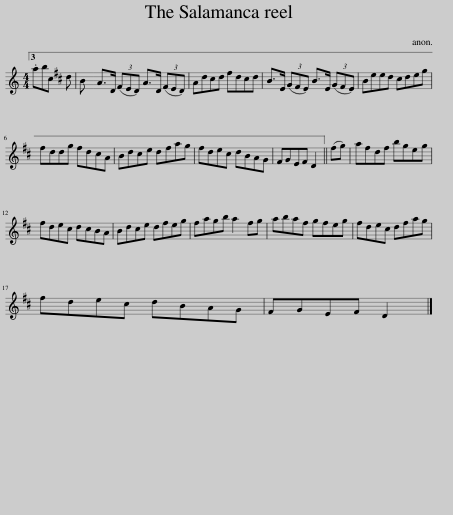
X:1
L:1/8
M:4/4
I:linebreak $
K:C
V:1 treble
V:1
 .abc d B | A>D (3(^FED) A>D (3(FED) | Ad^cd ^fdcd | B>E (3(G^FE) B>E (3(GFE) | Beed ^cdeg |$ %5
 ^fddg fd^cA | Bd^ce d^fag | ^fde^c dBAG | ^FGEF D2 || (^fg) | %10
 a^fdf bgeg |$ ^fde^c dcBA | Bd^ce d^feg | ^fagb a2 fg | aba^f gfeg | %15
 ^fde^c dfag |$ ^fde^c dBAG | ^FGEF D2 |] %18
